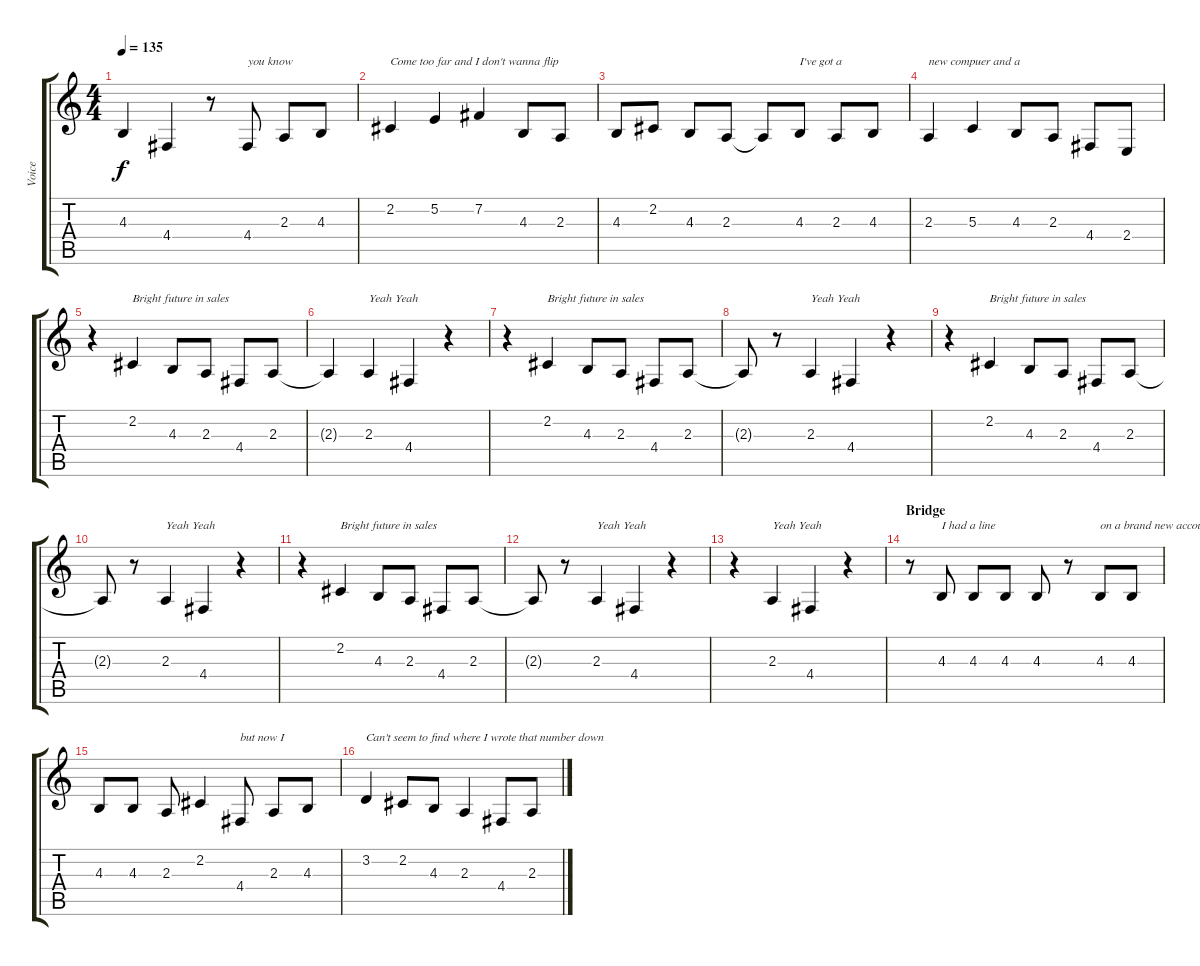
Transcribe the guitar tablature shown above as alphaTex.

\track ("Voice" "Voice") {instrument altosax}
\staff {score tabs}
\tuning (E4 B3 G3 D3 A2 E2) {hide}
\ts (4 4)
\tempo 135
\clef g2
\ks c
4.3{t}.4{dy f} 4.4.4 r.8 4.4.8{txt "you know"} 2.3.8 4.3.8 |
2.2.4{txt "Come too far and I don't wanna flip"} 5.2.4 7.2.4 4.3.8 2.3.8 |
4.3.8 2.2.8 4.3.8 2.3.8 2.3{t}.8 4.3.8{txt "I've got a"} 2.3.8 4.3.8 |
2.3.4{txt "new compuer and a"} 5.3.4 4.3.8 2.3.8 4.4.8 2.4.8 |
r.4 2.2.4{txt "Bright future in sales"} 4.3.8 2.3.8 4.4.8 2.3.8 |
2.3{t}.4 2.3.4{txt "Yeah Yeah"} 4.4.4 r.4 |
r.4 2.2.4{txt "Bright future in sales"} 4.3.8 2.3.8 4.4.8 2.3.8 |
2.3{t}.8 r.8 2.3.4{txt "Yeah Yeah"} 4.4.4 r.4 |
r.4 2.2.4{txt "Bright future in sales"} 4.3.8 2.3.8 4.4.8 2.3.8 |
2.3{t}.8 r.8 2.3.4{txt "Yeah Yeah"} 4.4.4 r.4 |
r.4 2.2.4{txt "Bright future in sales"} 4.3.8 2.3.8 4.4.8 2.3.8 |
2.3{t}.8 r.8 2.3.4{txt "Yeah Yeah"} 4.4.4 r.4 |
r.4 2.3.4{txt "Yeah Yeah"} 4.4.4 r.4 |
\section ("" "Bridge")
r.8 4.3.8{txt "I had a line"} 4.3.8 4.3.8 4.3.8 r.8 4.3.8{txt "on a brand new account"} 4.3.8 |
4.3.8 4.3.8 2.3.8 2.2.4 4.4.8{txt "but now I"} 2.3.8 4.3.8 |
3.2.4{txt "Can't seem to find where I wrote that number down"} 2.2.8 4.3.8 2.3.4 4.4.8 2.3.8
